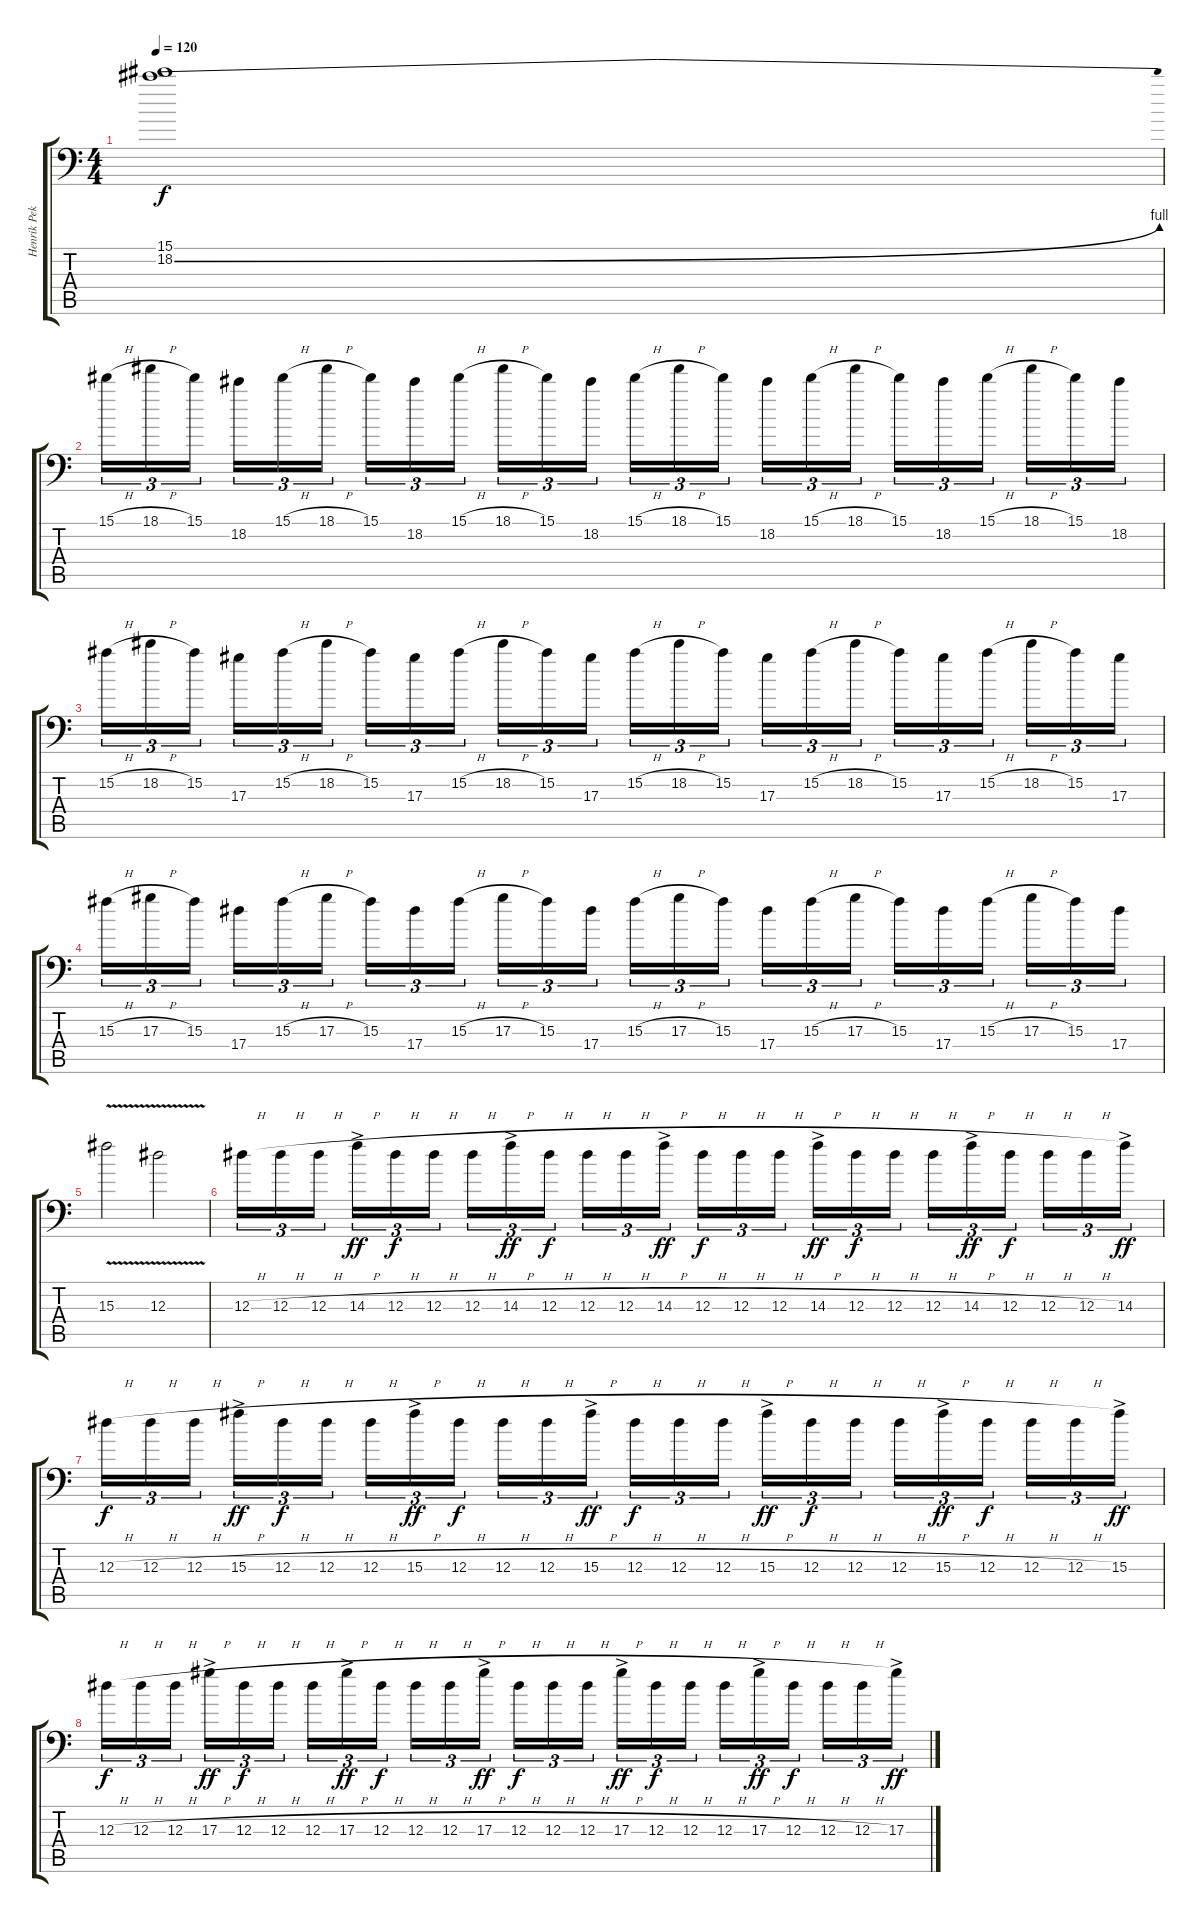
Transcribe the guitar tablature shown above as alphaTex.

\track ("Henrik Pekár (Lead)" "Henrik Pek") {instrument distortionguitar}
\staff {score tabs}
\tuning (C4 G3 Eb3 Bb2 F2 Bb1) {hide}
\ts (4 4)
\tempo 120
\clef f4
\ks c
(15.1 18.2{be (bend 0 0 60 4)}).1{dy f} |
15.1{h}.16{tu (3 2)} 18.1{h}.16{tu (3 2)} 15.1.16{tu (3 2) beam splitsecondary} 18.2.16{tu (3 2)} 15.1{h}.16{tu (3 2)} 18.1{h}.16{tu (3 2)} 15.1.16{tu (3 2)} 18.2.16{tu (3 2)} 15.1{h}.16{tu (3 2) beam splitsecondary} 18.1{h}.16{tu (3 2)} 15.1.16{tu (3 2)} 18.2.16{tu (3 2)} 15.1{h}.16{tu (3 2)} 18.1{h}.16{tu (3 2)} 15.1.16{tu (3 2) beam splitsecondary} 18.2.16{tu (3 2)} 15.1{h}.16{tu (3 2)} 18.1{h}.16{tu (3 2)} 15.1.16{tu (3 2)} 18.2.16{tu (3 2)} 15.1{h}.16{tu (3 2) beam splitsecondary} 18.1{h}.16{tu (3 2)} 15.1.16{tu (3 2)} 18.2.16{tu (3 2)} |
15.2{h}.16{tu (3 2)} 18.2{h}.16{tu (3 2)} 15.2.16{tu (3 2) beam splitsecondary} 17.3.16{tu (3 2)} 15.2{h}.16{tu (3 2)} 18.2{h}.16{tu (3 2)} 15.2.16{tu (3 2)} 17.3.16{tu (3 2)} 15.2{h}.16{tu (3 2) beam splitsecondary} 18.2{h}.16{tu (3 2)} 15.2.16{tu (3 2)} 17.3.16{tu (3 2)} 15.2{h}.16{tu (3 2)} 18.2{h}.16{tu (3 2)} 15.2.16{tu (3 2) beam splitsecondary} 17.3.16{tu (3 2)} 15.2{h}.16{tu (3 2)} 18.2{h}.16{tu (3 2)} 15.2.16{tu (3 2)} 17.3.16{tu (3 2)} 15.2{h}.16{tu (3 2) beam splitsecondary} 18.2{h}.16{tu (3 2)} 15.2.16{tu (3 2)} 17.3.16{tu (3 2)} |
15.3{h}.16{tu (3 2)} 17.3{h}.16{tu (3 2)} 15.3.16{tu (3 2) beam splitsecondary} 17.4.16{tu (3 2)} 15.3{h}.16{tu (3 2)} 17.3{h}.16{tu (3 2)} 15.3.16{tu (3 2)} 17.4.16{tu (3 2)} 15.3{h}.16{tu (3 2) beam splitsecondary} 17.3{h}.16{tu (3 2)} 15.3.16{tu (3 2)} 17.4.16{tu (3 2)} 15.3{h}.16{tu (3 2)} 17.3{h}.16{tu (3 2)} 15.3.16{tu (3 2) beam splitsecondary} 17.4.16{tu (3 2)} 15.3{h}.16{tu (3 2)} 17.3{h}.16{tu (3 2)} 15.3.16{tu (3 2)} 17.4.16{tu (3 2)} 15.3{h}.16{tu (3 2) beam splitsecondary} 17.3{h}.16{tu (3 2)} 15.3.16{tu (3 2)} 17.4.16{tu (3 2)} |
15.3{v}.2 12.3{v}.2 |
12.3{h}.16{tu (3 2)} 12.3{h}.16{tu (3 2)} 12.3{h}.16{tu (3 2) beam splitsecondary} 14.3{h ac}.16{tu (3 2) dy ff} 12.3{h}.16{tu (3 2) dy f} 12.3{h}.16{tu (3 2)} 12.3{h}.16{tu (3 2)} 14.3{h ac}.16{tu (3 2) dy ff} 12.3{h}.16{tu (3 2) dy f beam splitsecondary} 12.3{h}.16{tu (3 2)} 12.3{h}.16{tu (3 2)} 14.3{h ac}.16{tu (3 2) dy ff} 12.3{h}.16{tu (3 2) dy f} 12.3{h}.16{tu (3 2)} 12.3{h}.16{tu (3 2) beam splitsecondary} 14.3{h ac}.16{tu (3 2) dy ff} 12.3{h}.16{tu (3 2) dy f} 12.3{h}.16{tu (3 2)} 12.3{h}.16{tu (3 2)} 14.3{h ac}.16{tu (3 2) dy ff} 12.3{h}.16{tu (3 2) dy f beam splitsecondary} 12.3{h}.16{tu (3 2)} 12.3{h}.16{tu (3 2)} 14.3{ac}.16{tu (3 2) dy ff} |
12.3{h}.16{tu (3 2) dy f} 12.3{h}.16{tu (3 2)} 12.3{h}.16{tu (3 2) beam splitsecondary} 15.3{h ac}.16{tu (3 2) dy ff} 12.3{h}.16{tu (3 2) dy f} 12.3{h}.16{tu (3 2)} 12.3{h}.16{tu (3 2)} 15.3{h ac}.16{tu (3 2) dy ff} 12.3{h}.16{tu (3 2) dy f beam splitsecondary} 12.3{h}.16{tu (3 2)} 12.3{h}.16{tu (3 2)} 15.3{h ac}.16{tu (3 2) dy ff} 12.3{h}.16{tu (3 2) dy f} 12.3{h}.16{tu (3 2)} 12.3{h}.16{tu (3 2) beam splitsecondary} 15.3{h ac}.16{tu (3 2) dy ff} 12.3{h}.16{tu (3 2) dy f} 12.3{h}.16{tu (3 2)} 12.3{h}.16{tu (3 2)} 15.3{h ac}.16{tu (3 2) dy ff} 12.3{h}.16{tu (3 2) dy f beam splitsecondary} 12.3{h}.16{tu (3 2)} 12.3{h}.16{tu (3 2)} 15.3{ac}.16{tu (3 2) dy ff} |
12.3{h}.16{tu (3 2) dy f} 12.3{h}.16{tu (3 2)} 12.3{h}.16{tu (3 2) beam splitsecondary} 17.3{h ac}.16{tu (3 2) dy ff} 12.3{h}.16{tu (3 2) dy f} 12.3{h}.16{tu (3 2)} 12.3{h}.16{tu (3 2)} 17.3{h ac}.16{tu (3 2) dy ff} 12.3{h}.16{tu (3 2) dy f beam splitsecondary} 12.3{h}.16{tu (3 2)} 12.3{h}.16{tu (3 2)} 17.3{h ac}.16{tu (3 2) dy ff} 12.3{h}.16{tu (3 2) dy f} 12.3{h}.16{tu (3 2)} 12.3{h}.16{tu (3 2) beam splitsecondary} 17.3{h ac}.16{tu (3 2) dy ff} 12.3{h}.16{tu (3 2) dy f} 12.3{h}.16{tu (3 2)} 12.3{h}.16{tu (3 2)} 17.3{h ac}.16{tu (3 2) dy ff} 12.3{h}.16{tu (3 2) dy f beam splitsecondary} 12.3{h}.16{tu (3 2)} 12.3{h}.16{tu (3 2)} 17.3{ac}.16{tu (3 2) dy ff}
